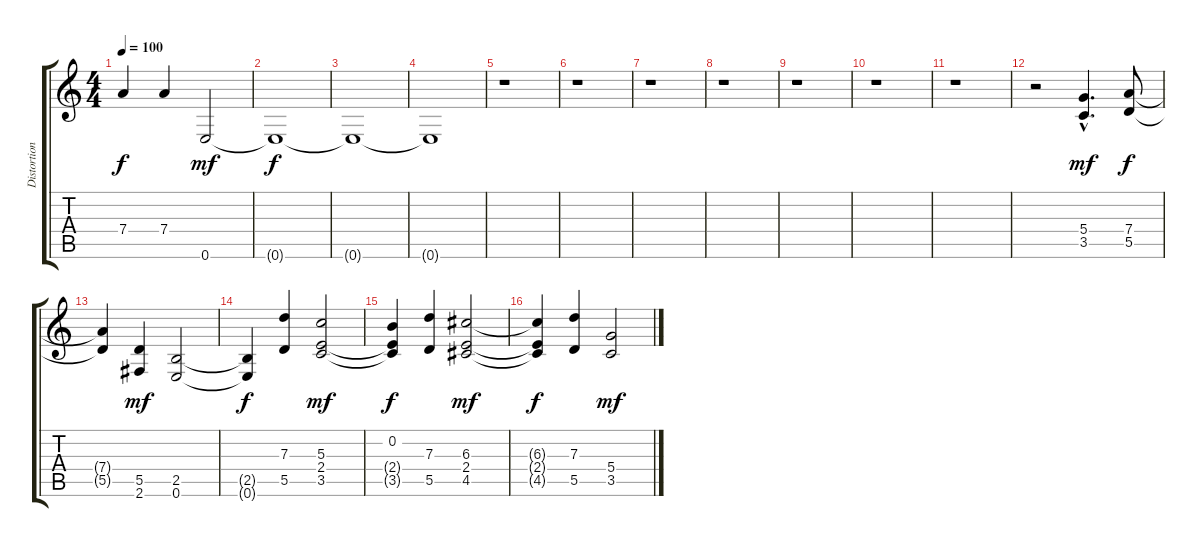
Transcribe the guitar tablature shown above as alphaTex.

\track ("Distortion Guitar" "Distortion") {instrument overdrivenguitar}
\staff {score tabs}
\tuning (E4 B3 G3 D3 A2 E2) {hide}
\ts (4 4)
\tempo 100
\clef g2
\ks c
7.4.4{dy f} 7.4.4 0.6.2{dy mf} |
0.6{t}.1{dy f} |
0.6{t}.1 |
0.6{t}.1 |
r.1 |
r.1 |
r.1 |
r.1 |
r.1 |
r.1 |
r.1 |
r.2 (5.4{hac} 3.5{hac}).4{d dy mf} (7.4 5.5).8{dy f} |
(7.4{t} 5.5{t}).4 (5.5 2.6).4{dy mf} (2.5 0.6).2 |
(2.5{t} 0.6{t}).4{dy f} (7.3 5.5).4 (5.3 2.4 3.5).2{dy mf} |
(0.2 2.4{t} 3.5{t}).4{dy f} (7.3 5.5).4 (6.3 2.4 4.5).2{dy mf} |
(6.3{t} 2.4{t} 4.5{t}).4{dy f} (7.3 5.5).4 (5.4 3.5).2{dy mf}
